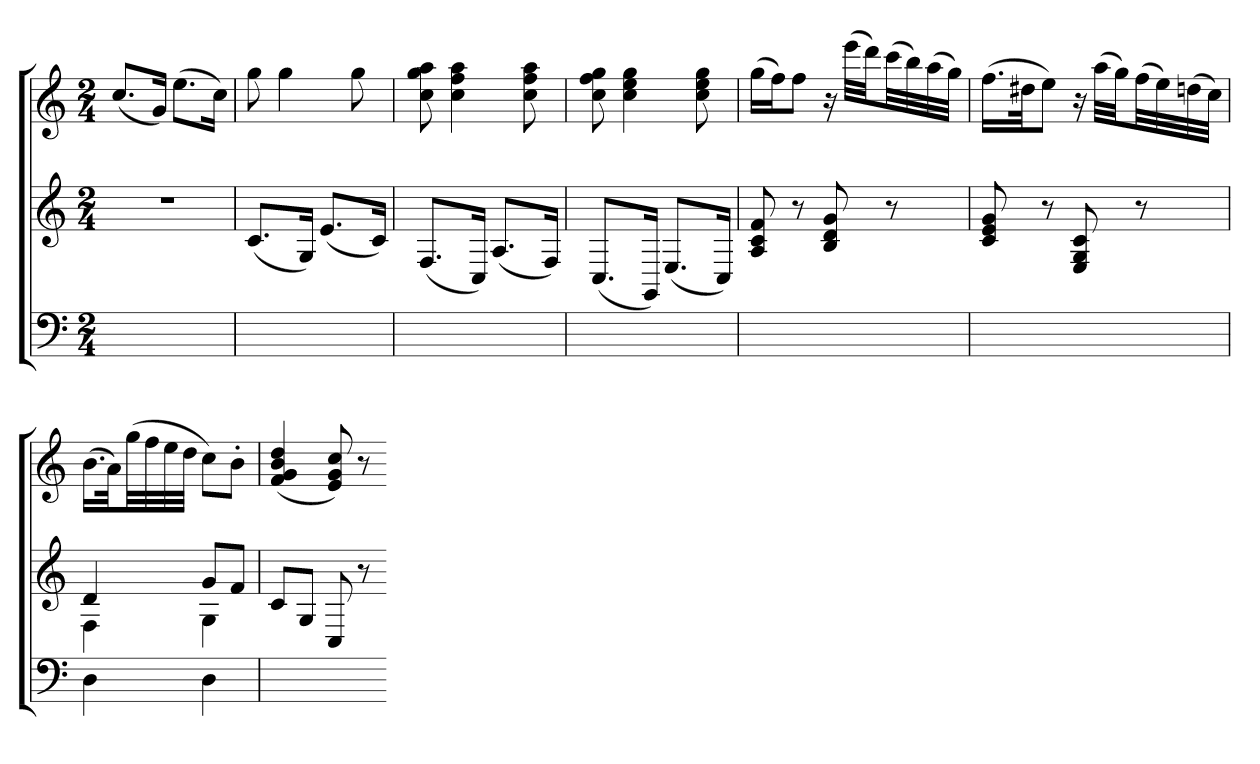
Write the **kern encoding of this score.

**kern	**kern	**kern
*part3	*part2	*part1
*staff3	*staff2	*staff1
*M2/4	*M2/4	*M2/4
=	=	=
2ryy	2r	(8.ccL
.	.	16gJk)
.	.	(8.eeL
.	.	16ccJk)
=	=	=
2ryy	(8.cL	8gg
.	.	4gg
.	16GJk)	.
.	(8.eL	.
.	.	8gg
.	16cJk)	.
=	=	=
2ryy	(8.FL	8cc 8gg 8aa
.	.	4cc 4ff 4aa
.	16CJk)	.
.	(8.AL	.
.	.	8cc 8ff 8aa
.	16FJk)	.
=	=	=
2ryy	(8.CL	8cc 8ff 8gg
.	.	4cc 4ee 4gg
.	16GGJk)	.
.	(8.EL	.
.	.	8cc 8ee 8gg
.	16CJk)	.
=	=	=
2ryy	8A 8c 8f	(16ggLL
.	.	16ffJ)
.	8r	8ffJ
.	8B 8d 8g	16r
.	.	(32eeeLLL
.	.	32dddJJ)
.	8r	(32cccLL
.	.	32bb)
.	.	(32aa
.	.	32ggJJJ)
=	=	=
2ryy	8c 8e 8g	(16.ffLL
.	.	32dd#XJK
.	8r	8eeJ)
.	8E 8G 8c	16r
.	.	(32aaLLL
.	.	32ggJJ)
.	8r	(32ffLL
.	.	32ee)
.	.	(32ddn
.	.	32ccJJJ)
=	=	=
*	*^	*
4D	4d	4F	(16.bLL
.	.	.	32aJJ)
.	.	.	(32ggLL
.	.	.	32ff
.	.	.	32ee
.	.	.	32ddJJJ
4D	8gL	4G	8ccL)
.	8fJ	.	8b'J
*	*v	*v	*
=	=	=
2ryy	8cL	(4f 4g 4b 4dd
.	8GJ	.
.	8C	8e 8g 8cc)
.	8r	8r
=-	=-	=-
*-	*-	*-
